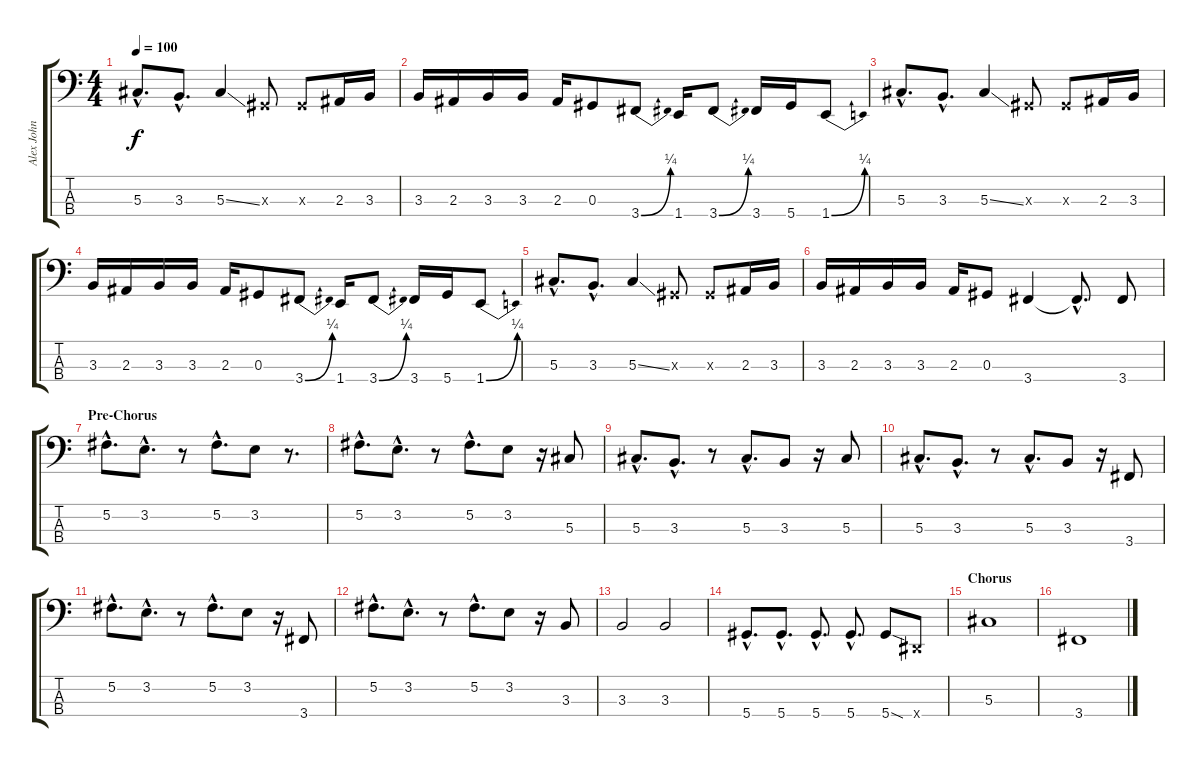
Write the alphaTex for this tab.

\track ("Alex John Such" "Alex John ") {instrument electricbassfinger}
\staff {score tabs}
\tuning (Gb2 Db2 Ab1 Eb1) {hide}
\ts (4 4)
\tempo 100
\clef f4
\ks c
5.3{hac}.8{d dy f} 3.3{hac}.8{d} 5.3{ss}.4 0.3{x}.8 0.3{x}.8 2.3.16 3.3.16 |
3.3.16 2.3.16 3.3.16 3.3.16 2.3.16 0.3.8 3.4{be (bend 0 0 60 1)}.8 1.4.16 3.4{be (bend 0 0 60 1)}.8 3.4.16 5.4.16 1.4{be (bend 0 0 60 1)}.8 |
5.3{hac}.8{d} 3.3{hac}.8{d} 5.3{ss}.4 0.3{x}.8 0.3{x}.8 2.3.16 3.3.16 |
3.3.16 2.3.16 3.3.16 3.3.16 2.3.16 0.3.8 3.4{be (bend 0 0 60 1)}.8 1.4.16 3.4{be (bend 0 0 60 1)}.8 3.4.16 5.4.16 1.4{be (bend 0 0 60 1)}.8 |
5.3{hac}.8{d} 3.3{hac}.8{d} 5.3{ss}.4 0.3{x}.8 0.3{x}.8 2.3.16 3.3.16 |
3.3.16 2.3.16 3.3.16 3.3.16 2.3.16 0.3.8 3.4.4 3.4{hac t}.8{d} 3.4.8 |
\section ("" "Pre-Chorus")
5.2{hac}.8{d} 3.2{hac}.8{d} r.8 5.2{hac}.8{d} 3.2.8 r.8{d} |
5.2{hac}.8{d} 3.2{hac}.8{d} r.8 5.2{hac}.8{d} 3.2.8 r.16 5.3.8 |
5.3{hac}.8{d} 3.3{hac}.8{d} r.8 5.3{hac}.8{d} 3.3.8 r.16 5.3.8 |
5.3{hac}.8{d} 3.3{hac}.8{d} r.8 5.3{hac}.8{d} 3.3.8 r.16 3.4.8 |
5.2{hac}.8{d} 3.2{hac}.8{d} r.8 5.2{hac}.8{d} 3.2.8 r.16 3.4.8 |
5.2{hac}.8{d} 3.2{hac}.8{d} r.8 5.2{hac}.8{d} 3.2.8 r.16 3.3.8 |
3.3.2 3.3.2 |
5.4{hac}.8{d} 5.4{hac}.8{d} 5.4{hac}.8{d} 5.4{hac}.8{d} 5.4{sod}.8 0.4{x}.8 |
\section ("" "Chorus")
5.3.1 |
3.4.1
